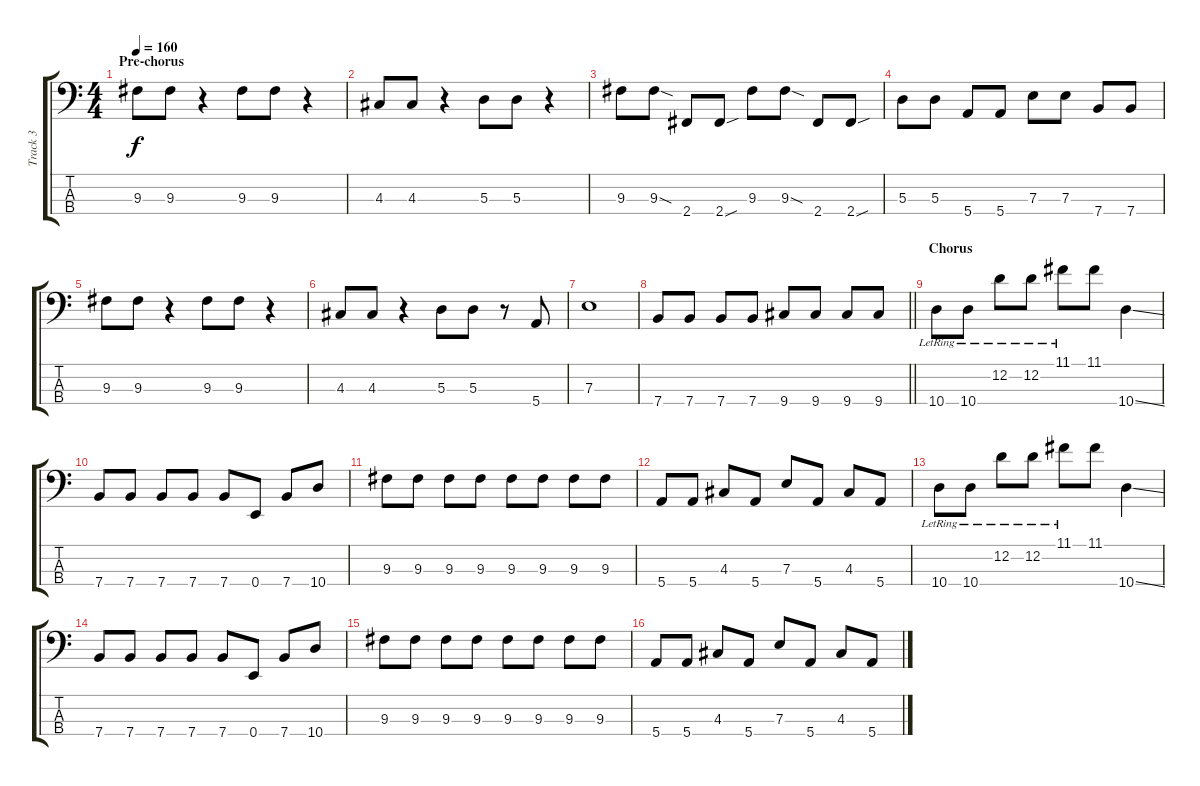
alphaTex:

\track ("Track 3" "Track 3") {instrument electricbassfinger}
\staff {score tabs}
\tuning (G2 D2 A1 E1) {hide}
\ts (4 4)
\section ("" "Pre-chorus")
\tempo 160
\clef f4
\ks c
9.3.8{dy f} 9.3.8 r.4 9.3.8 9.3.8 r.4 |
4.3.8 4.3.8 r.4 5.3.8 5.3.8 r.4 |
9.3.8 9.3{sod}.8 2.4.8 2.4{sou}.8 9.3.8 9.3{sod}.8 2.4.8 2.4{sou}.8 |
5.3.8 5.3.8 5.4.8 5.4.8 7.3.8 7.3.8 7.4.8 7.4.8 |
9.3.8 9.3.8 r.4 9.3.8 9.3.8 r.4 |
4.3.8 4.3.8 r.4 5.3.8 5.3.8 r.8 5.4.8 |
7.3.1 |
\barLineRight lightlight
7.4.8 7.4.8 7.4.8 7.4.8 9.4.8 9.4.8 9.4.8 9.4.8 |
\section ("" "Chorus")
10.4{lr}.8 10.4{lr}.8 12.2{lr}.8 12.2{lr}.8 11.1{lr}.8 11.1.8 10.4{ss}.4 |
7.4.8 7.4.8 7.4.8 7.4.8 7.4.8 0.4.8 7.4.8 10.4.8 |
9.3.8 9.3.8 9.3.8 9.3.8 9.3.8 9.3.8 9.3.8 9.3.8 |
5.4.8 5.4.8 4.3.8 5.4.8 7.3.8 5.4.8 4.3.8 5.4.8 |
10.4{lr}.8 10.4{lr}.8 12.2{lr}.8 12.2{lr}.8 11.1{lr}.8 11.1.8 10.4{ss}.4 |
7.4.8 7.4.8 7.4.8 7.4.8 7.4.8 0.4.8 7.4.8 10.4.8 |
9.3.8 9.3.8 9.3.8 9.3.8 9.3.8 9.3.8 9.3.8 9.3.8 |
5.4.8 5.4.8 4.3.8 5.4.8 7.3.8 5.4.8 4.3.8 5.4.8
